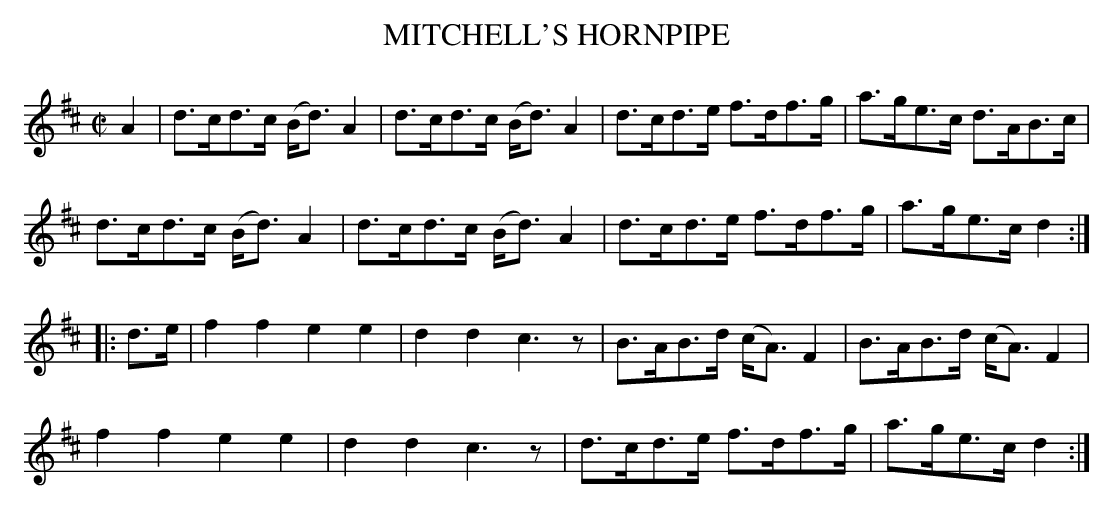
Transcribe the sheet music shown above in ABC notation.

X:1
T: MITCHELL'S HORNPIPE
M: C|
L: 1/8
K: D
A2|d>cd>c (B<d) A2|d>cd>c (B<d) A2|d>cd>e f>df>g|a>ge>c d>AB>c|
d>cd>c (B<d) A2|d>cd>c (B<d) A2|d>cd>e f>df>g|a>ge>c d2:|
|:d>e|f2 f2 e2 e2|d2 d2 c3 z|B>AB>d (c<A) F2|B>AB>d (c<A) F2|
f2 f2 e2 e2|d2 d2 c3 z|d>cd>e f>df>g|a>ge>c d2:|
